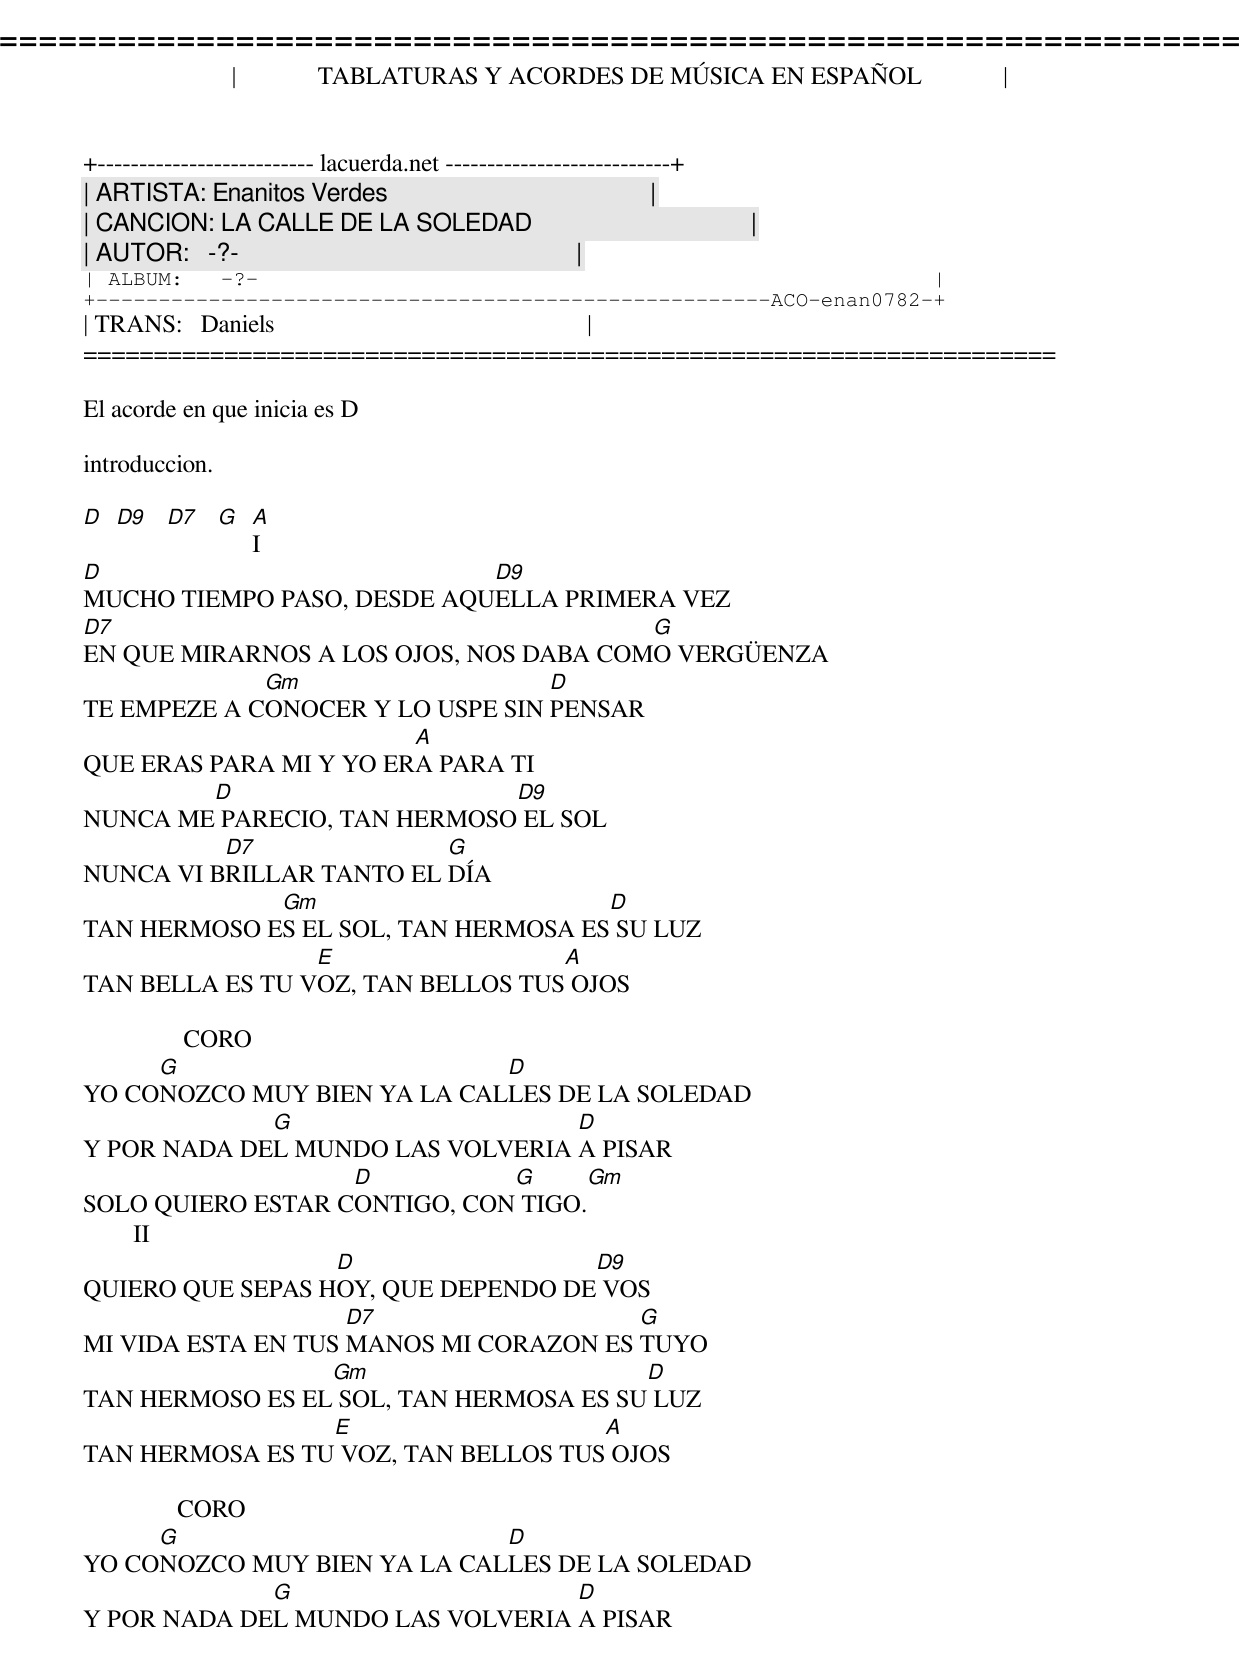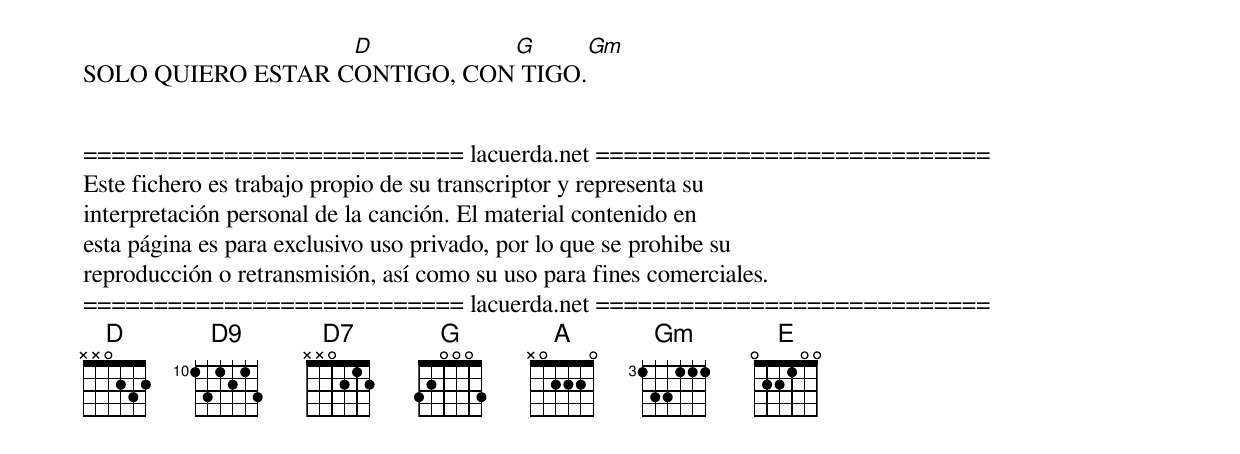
=====================================================================
|             TABLATURAS Y ACORDES DE MÚSICA EN ESPAÑOL             |
+-------------------------- lacuerda.net ---------------------------+
| ARTISTA: Enanitos Verdes                                          |
| CANCION: LA CALLE DE LA SOLEDAD                                   |
| AUTOR:   -?-                                                      |
| ALBUM:   -?-                                                      |
+------------------------------------------------------ACO-enan0782-+
| TRANS:   Daniels                                                  |
=====================================================================

El acorde en que inicia es D

introduccion.

D D9 D7 G A
          I
D                           D9
MUCHO TIEMPO PASO, DESDE AQUELLA PRIMERA VEZ
D7                                      G
EN QUE MIRARNOS A LOS OJOS, NOS DABA COMO VERGÜENZA
             Gm                   D
TE EMPEZE A CONOCER Y LO USPE SIN PENSAR
                        A
QUE ERAS PARA MI Y YO ERA PARA TI
        D                    D9
NUNCA ME PARECIO, TAN HERMOSO EL SOL
          D7              G
NUNCA VI BRILLAR TANTO EL DÍA
             Gm                      D
TAN HERMOSO ES EL SOL, TAN HERMOSA ES SU LUZ
                 E                 A
TAN BELLA ES TU VOZ, TAN BELLOS TUS OJOS

                CORO
     G                       D
YO CONOZCO MUY BIEN YA LA CALLES DE LA SOLEDAD
             G                    D
Y POR NADA DEL MUNDO LAS VOLVERIA A PISAR
                   D          G     Gm
SOLO QUIERO ESTAR CONTIGO, CON TIGO.
        II
                  D                 D9
QUIERO QUE SEPAS HOY, QUE DEPENDO DE VOS
                    D7                  G
MI VIDA ESTA EN TUS MANOS MI CORAZON ES TUYO
                 Gm                     D
TAN HERMOSO ES EL SOL, TAN HERMOSA ES SU LUZ
                 E                   A
TAN HERMOSA ES TU VOZ, TAN BELLOS TUS OJOS

               CORO
     G                       D
YO CONOZCO MUY BIEN YA LA CALLES DE LA SOLEDAD
             G                    D
Y POR NADA DEL MUNDO LAS VOLVERIA A PISAR
                   D          G     Gm
SOLO QUIERO ESTAR CONTIGO, CON TIGO.


=========================== lacuerda.net ============================
Este fichero es trabajo propio de su transcriptor y representa su
interpretación personal de la canción. El material contenido en
esta página es para exclusivo uso privado, por lo que se prohibe su
reproducción o retransmisión, así como su uso para fines comerciales.
=========================== lacuerda.net ============================
